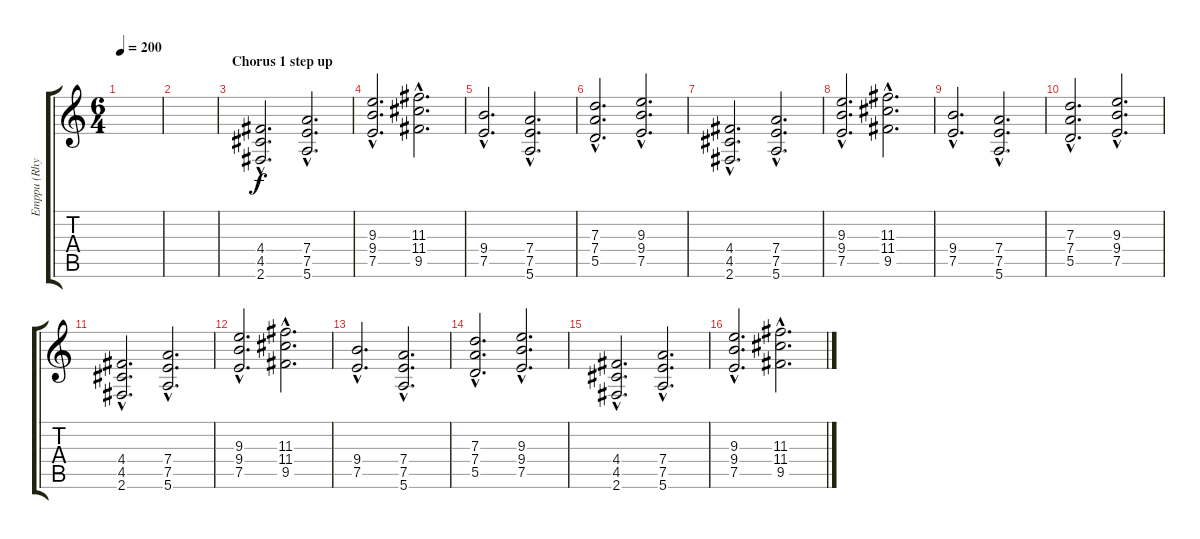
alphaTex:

\track ("Emppu (Rhytm)" "Emppu (Rhy") {instrument distortionguitar}
\staff {score tabs}
\tuning (E4 B3 G3 D3 A2 E2) {hide}
\ts (6 4)
\tempo 200
\clef g2
\ks c
|
|
\section ("" "Chorus 1 step up")
(4.4{hac} 4.5{hac} 2.6{hac}).2{d} (7.4{hac} 7.5{hac} 5.6{hac}).2{d} |
(9.3{hac} 9.4{hac} 7.5{hac}).2{d} (11.3{hac} 11.4{hac} 9.5{hac}).2{d} |
(9.4{hac} 7.5{hac}).2{d} (7.4{hac} 7.5{hac} 5.6{hac}).2{d} |
(7.3{hac} 7.4{hac} 5.5{hac}).2{d} (9.3{hac} 9.4{hac} 7.5{hac}).2{d} |
(4.4{hac} 4.5{hac} 2.6{hac}).2{d} (7.4{hac} 7.5{hac} 5.6{hac}).2{d} |
(9.3{hac} 9.4{hac} 7.5{hac}).2{d} (11.3{hac} 11.4{hac} 9.5{hac}).2{d} |
(9.4{hac} 7.5{hac}).2{d} (7.4{hac} 7.5{hac} 5.6{hac}).2{d} |
(7.3{hac} 7.4{hac} 5.5{hac}).2{d} (9.3{hac} 9.4{hac} 7.5{hac}).2{d} |
(4.4{hac} 4.5{hac} 2.6{hac}).2{d} (7.4{hac} 7.5{hac} 5.6{hac}).2{d} |
(9.3{hac} 9.4{hac} 7.5{hac}).2{d} (11.3{hac} 11.4{hac} 9.5{hac}).2{d} |
(9.4{hac} 7.5{hac}).2{d} (7.4{hac} 7.5{hac} 5.6{hac}).2{d} |
(7.3{hac} 7.4{hac} 5.5{hac}).2{d} (9.3{hac} 9.4{hac} 7.5{hac}).2{d} |
(4.4{hac} 4.5{hac} 2.6{hac}).2{d} (7.4{hac} 7.5{hac} 5.6{hac}).2{d} |
(9.3{hac} 9.4{hac} 7.5{hac}).2{d} (11.3{hac} 11.4{hac} 9.5{hac}).2{d}
